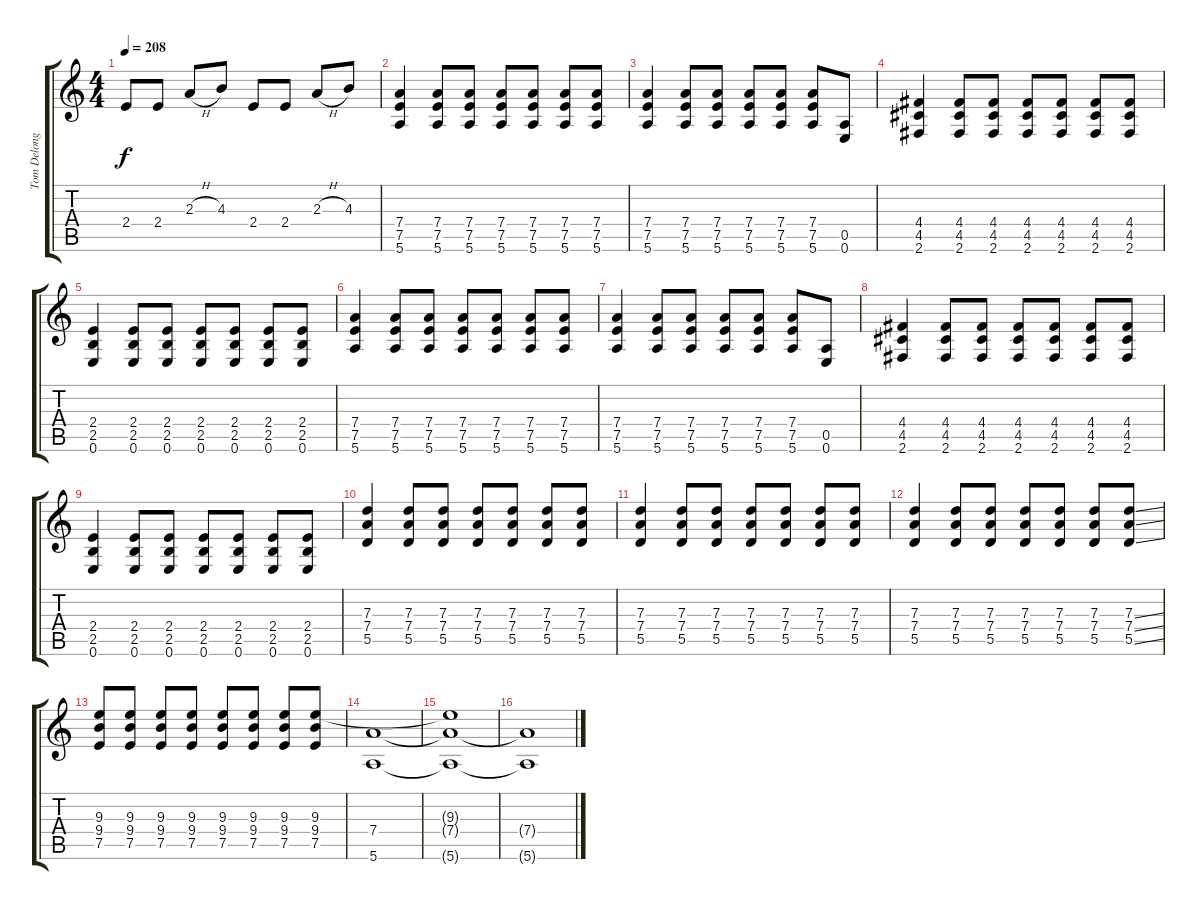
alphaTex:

\track ("Tom Delonge - Gtr. 1" "Tom Delong") {instrument distortionguitar}
\staff {score tabs}
\tuning (E4 B3 G3 D3 A2 E2) {hide}
\ts (4 4)
\tempo 208
\clef g2
\ks c
2.4.8{dy f instrument electricguitarmuted} 2.4.8 2.3{h}.8{instrument distortionguitar} 4.3.8 2.4.8{instrument electricguitarmuted} 2.4.8 2.3{h}.8{instrument distortionguitar} 4.3.8 |
(7.4 7.5 5.6).4 (7.4 7.5 5.6).8 (7.4 7.5 5.6).8 (7.4 7.5 5.6).8 (7.4 7.5 5.6).8 (7.4 7.5 5.6).8 (7.4 7.5 5.6).8 |
(7.4 7.5 5.6).4 (7.4 7.5 5.6).8 (7.4 7.5 5.6).8 (7.4 7.5 5.6).8 (7.4 7.5 5.6).8 (7.4 7.5 5.6).8 (0.5 0.6).8 |
(4.4 4.5 2.6).4 (4.4 4.5 2.6).8 (4.4 4.5 2.6).8 (4.4 4.5 2.6).8 (4.4 4.5 2.6).8 (4.4 4.5 2.6).8 (4.4 4.5 2.6).8 |
(2.4 2.5 0.6).4 (2.4 2.5 0.6).8 (2.4 2.5 0.6).8 (2.4 2.5 0.6).8 (2.4 2.5 0.6).8 (2.4 2.5 0.6).8 (2.4 2.5 0.6).8 |
(7.4 7.5 5.6).4 (7.4 7.5 5.6).8 (7.4 7.5 5.6).8 (7.4 7.5 5.6).8 (7.4 7.5 5.6).8 (7.4 7.5 5.6).8 (7.4 7.5 5.6).8 |
(7.4 7.5 5.6).4 (7.4 7.5 5.6).8 (7.4 7.5 5.6).8 (7.4 7.5 5.6).8 (7.4 7.5 5.6).8 (7.4 7.5 5.6).8 (0.5 0.6).8 |
(4.4 4.5 2.6).4 (4.4 4.5 2.6).8 (4.4 4.5 2.6).8 (4.4 4.5 2.6).8 (4.4 4.5 2.6).8 (4.4 4.5 2.6).8 (4.4 4.5 2.6).8 |
(2.4 2.5 0.6).4 (2.4 2.5 0.6).8 (2.4 2.5 0.6).8 (2.4 2.5 0.6).8 (2.4 2.5 0.6).8 (2.4 2.5 0.6).8 (2.4 2.5 0.6).8 |
(7.3 7.4 5.5).4 (7.3 7.4 5.5).8 (7.3 7.4 5.5).8 (7.3 7.4 5.5).8 (7.3 7.4 5.5).8 (7.3 7.4 5.5).8 (7.3 7.4 5.5).8 |
(7.3 7.4 5.5).4 (7.3 7.4 5.5).8 (7.3 7.4 5.5).8 (7.3 7.4 5.5).8 (7.3 7.4 5.5).8 (7.3 7.4 5.5).8 (7.3 7.4 5.5).8 |
(7.3 7.4 5.5).4 (7.3 7.4 5.5).8 (7.3 7.4 5.5).8 (7.3 7.4 5.5).8 (7.3 7.4 5.5).8 (7.3 7.4 5.5).8 (7.3{ss} 7.4{ss} 5.5{ss}).8 |
(9.3 9.4 7.5).8 (9.3 9.4 7.5).8 (9.3 9.4 7.5).8 (9.3 9.4 7.5).8 (9.3 9.4 7.5).8 (9.3 9.4 7.5).8 (9.3 9.4 7.5).8 (9.3 9.4 7.5).8 |
(7.4 5.6).1{volume 10} |
(9.3{t} 7.4{t} 5.6{t}).1{volume 9} |
(7.4{t} 5.6{t}).1{volume 8}
